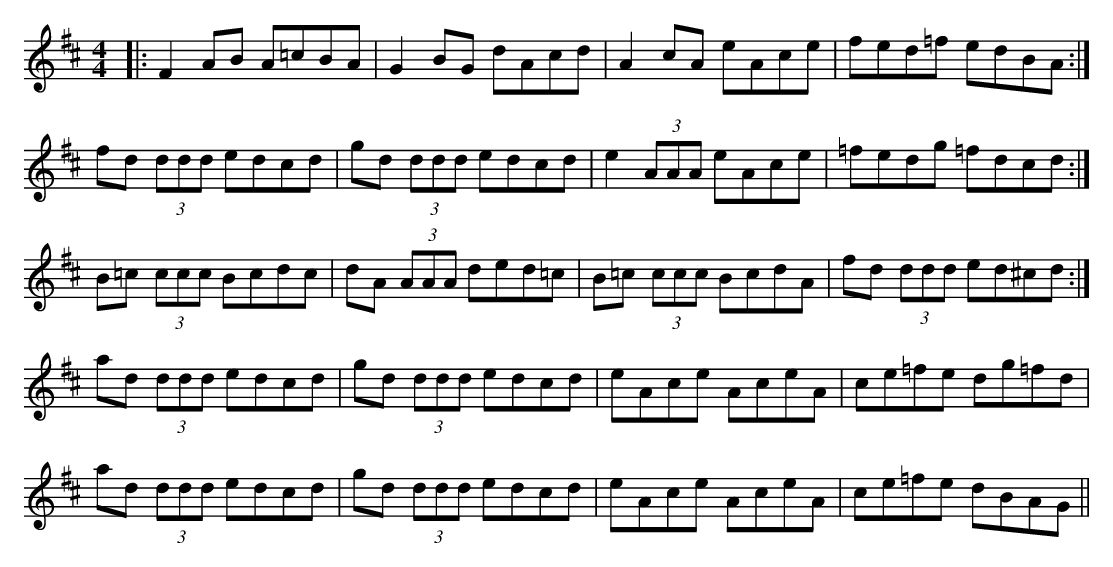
X:1
M:4/4
K:D
|:F2 AB A=cBA|G2 BG dAcd|A2 cA eAce|fed=f edBA:|
fd (3ddd edcd|gd (3ddd edcd|e2 (3AAA eAce|=fedg =fdcd:|
B=c (3ccc Bcdc|dA (3AAA ded=c|B=c (3ccc BcdA|fd (3ddd ed^cd:|
ad (3ddd edcd|gd (3ddd edcd|eAce AceA|ce=fe dg=fd|
ad (3ddd edcd|gd (3ddd edcd|eAce AceA|ce=fe dBAG||
